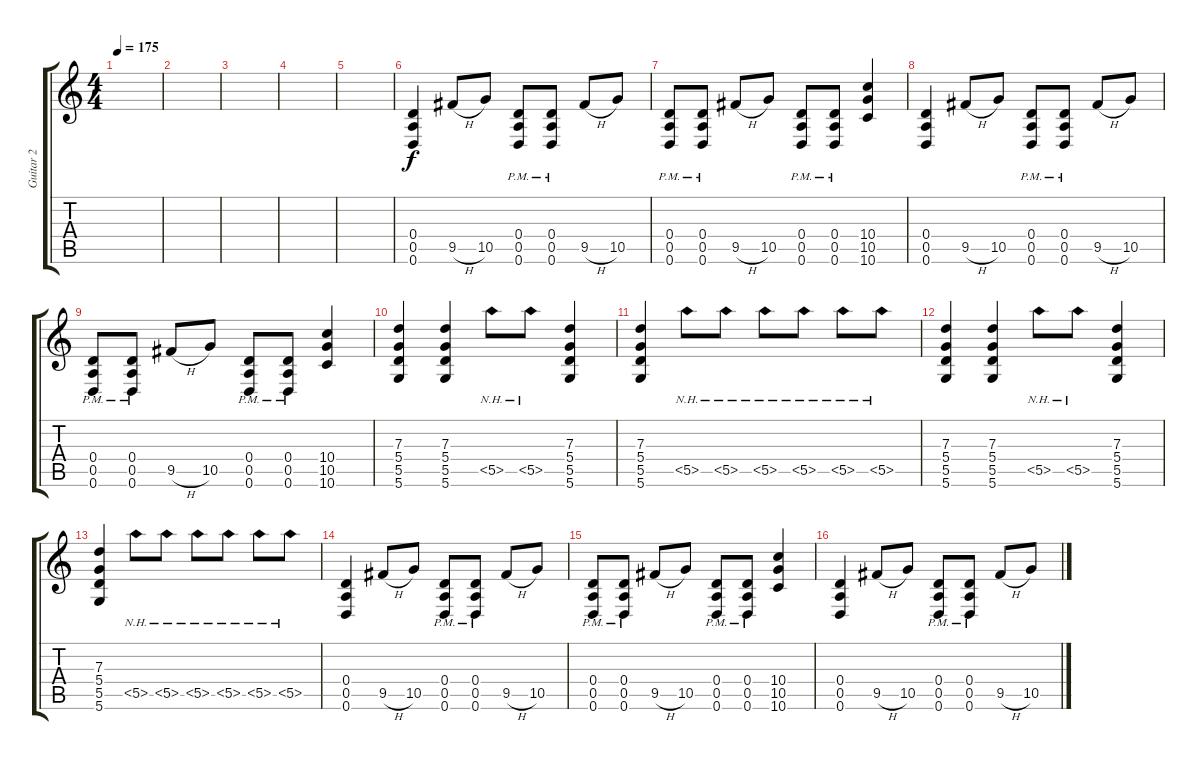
\track ("Guitar 2" "Guitar 2") {instrument distortionguitar}
\staff {score tabs}
\tuning (E4 B3 G3 D3 A2 D2) {hide}
\ts (4 4)
\tempo 175
\clef g2
\ks c
|
|
|
|
|
(0.4 0.5 0.6).4 9.5{h}.8 10.5.8 (0.4{pm} 0.5 0.6).8 (0.4{pm} 0.5 0.6).8 9.5{h}.8 10.5.8 |
(0.4 0.5{pm} 0.6).8 (0.4 0.5{pm} 0.6).8 9.5{h}.8 10.5.8 (0.4 0.5{pm} 0.6).8 (0.4 0.5{pm} 0.6).8 (10.4 10.5 10.6).4 |
(0.4 0.5 0.6).4 9.5{h}.8 10.5.8 (0.4 0.5{pm} 0.6).8 (0.4 0.5{pm} 0.6).8 9.5{h}.8 10.5.8 |
(0.4 0.5{pm} 0.6).8 (0.4 0.5{pm} 0.6).8 9.5{h}.8 10.5.8 (0.4 0.5{pm} 0.6).8 (0.4 0.5{pm} 0.6).8 (10.4 10.5 10.6).4 |
(7.3 5.4 5.5 5.6).4 (7.3 5.4 5.5 5.6).4 5.5{nh}.8 5.5{nh}.8 (7.3 5.4 5.5 5.6).4 |
(7.3 5.4 5.5 5.6).4 5.5{nh}.8 5.5{nh}.8 5.5{nh}.8 5.5{nh}.8 5.5{nh}.8 5.5{nh}.8 |
(7.3 5.4 5.5 5.6).4 (7.3 5.4 5.5 5.6).4 5.5{nh}.8 5.5{nh}.8 (7.3 5.4 5.5 5.6).4 |
(7.3 5.4 5.5 5.6).4 5.5{nh}.8 5.5{nh}.8 5.5{nh}.8 5.5{nh}.8 5.5{nh}.8 5.5{nh}.8 |
(0.4 0.5 0.6).4 9.5{h}.8 10.5.8 (0.4{pm} 0.5 0.6).8 (0.4{pm} 0.5 0.6).8 9.5{h}.8 10.5.8 |
(0.4 0.5{pm} 0.6).8 (0.4 0.5{pm} 0.6).8 9.5{h}.8 10.5.8 (0.4 0.5{pm} 0.6).8 (0.4 0.5{pm} 0.6).8 (10.4 10.5 10.6).4 |
(0.4 0.5 0.6).4 9.5{h}.8 10.5.8 (0.4{pm} 0.5 0.6).8 (0.4{pm} 0.5 0.6).8 9.5{h}.8 10.5.8
